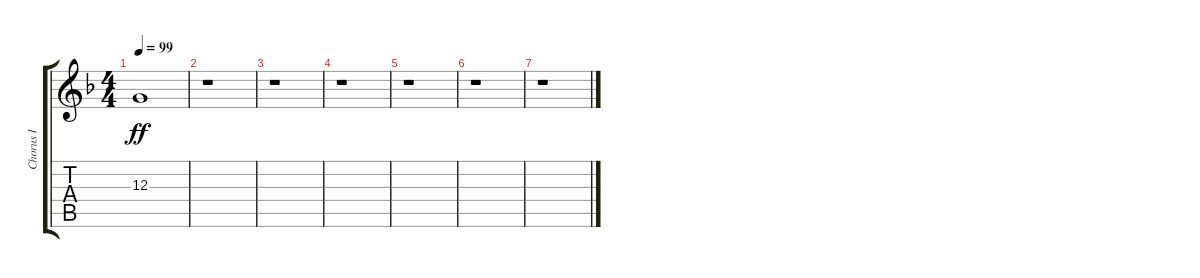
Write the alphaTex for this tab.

\track ("Chorus I" "Chorus I") {instrument voiceoohs}
\staff {score tabs}
\tuning (E4 B3 G3 D3 A2 E2) {hide}
\ts (4 4)
\tempo 99
\clef g2
\ks f
12.3.1{dy ff} |
r.1 |
r.1 |
r.1 |
r.1 |
r.1 |
r.1
